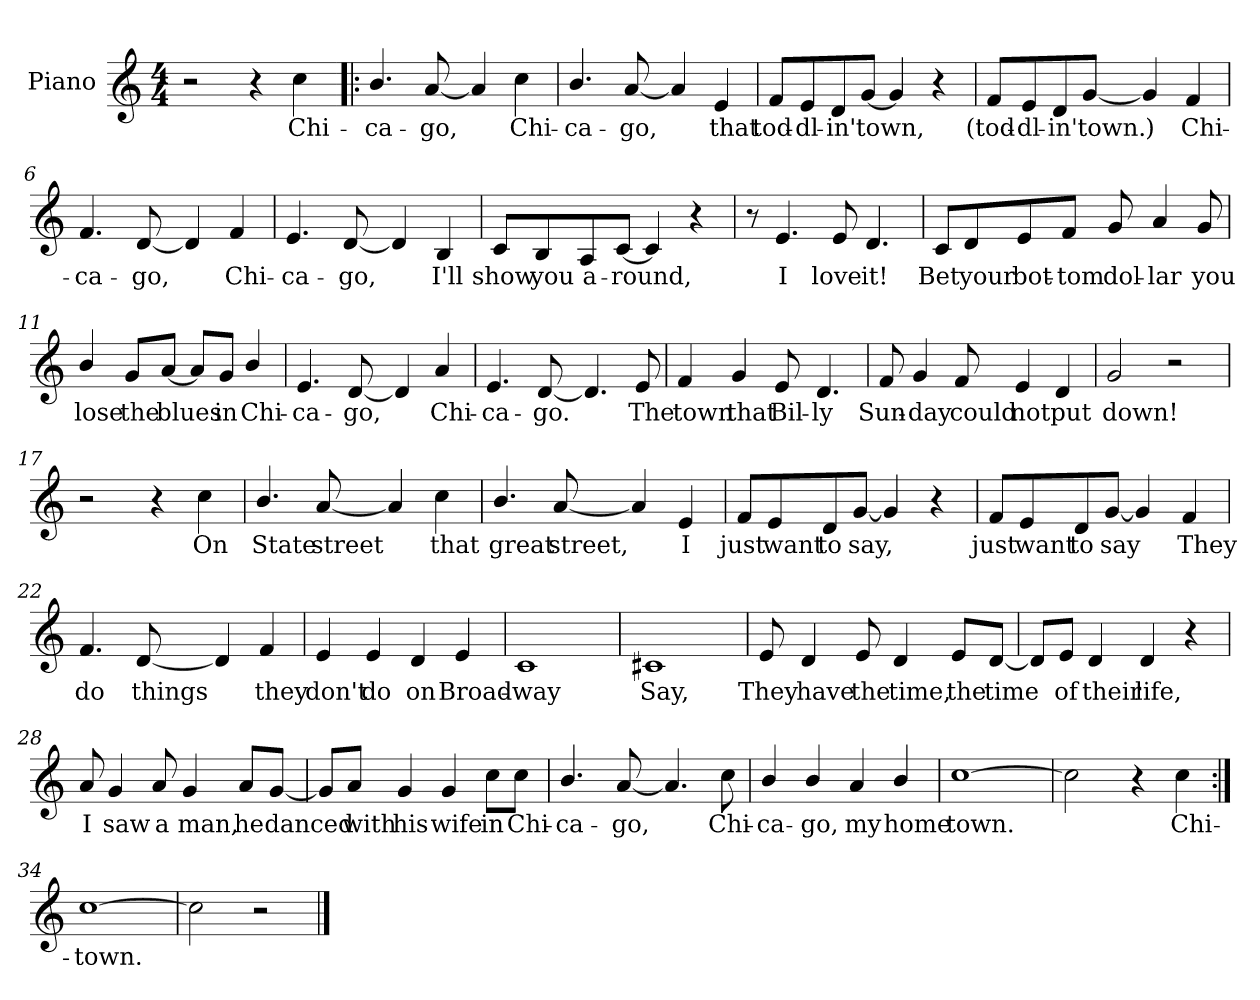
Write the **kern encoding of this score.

**kern	**text
*part1	*part1
*staff1	*staff1
*I"Piano	*
*I'Pno.	*
*clefG2	*
*k[]	*
*C:	*
*M4/4	*
=1	=1
2r	.
4r	.
4cc\	Chi-
=2!|:	=2!|:
4.b/	-ca-
[8a/	-go,
4a/]	.
4cc\	Chi-
=3	=3
4.b/	-ca-
[8a/	-go,
4a/]	.
4e/	that
=4	=4
8f/L	tod-
8e/	-dl-
8d/	-in'
[8g/J	town,
4g/]	.
4r	.
!!LO:LB:g=z
=5	=5
8f/L	(tod-
8e/	-dl-
8d/	-in'
[8g/J	town.
4g/]	)
4f/	Chi-
=6	=6
4.f/	-ca-
[8d/	-go,
4d/]	.
4f/	Chi-
=7	=7
4.e/	-ca-
[8d/	-go,
4d/]	.
4B/	I'll
=8	=8
8c/L	show
8B/	you
8A/	a-
[8c/J	-round,
4c/]	.
4r	.
!!LO:LB:g=z
=9	=9
8r	.
4.e/	I
8e/	love
4.d/	it!
=10	=10
8c/L	Bet
8d/	your
8e/	bot-
8f/J	-tom
8g/	dol-
4a/	-lar
8g/	you
=11	=11
4b/	lose
8g/L	the
[8a/J	blues
8a/L]	.
8g/J	in
4b/	Chi-
=12	=12
4.e/	-ca-
[8d/	-go,
4d/]	.
4a/	Chi-
!!LO:LB:g=z
=13	=13
4.e/	-ca-
[8d/	-go.
4.d/]	.
8e/	The
=14	=14
4f/	town
4g/	that
8e/	Bil-
4.d/	-ly
=15	=15
8f/	Sun-
4g/	-day
8f/	could
4e/	not
4d/	put
=16	=16
2g/	down!
2r	.
=17	=17
2r	.
4r	.
4cc\	On
!!LO:LB:g=z
=18	=18
4.b/	State
[8a/	street
4a/]	.
4cc\	that
=19	=19
4.b/	great
[8a/	street,
4a/]	.
4e/	I
=20	=20
8f/L	just
8e/	want
8d/	to
[8g/J	say,
4g/]	.
4r	.
=21	=21
8f/L	just
8e/	want
8d/	to
[8g/J	say
4g/]	.
4f/	They
!!LO:LB:g=z
=22	=22
4.f/	do
[8d/	things
4d/]	.
4f/	they
=23	=23
4e/	don't
4e/	do
4d/	on
4e/	Broad-
=24	=24
1c	-way
=25	=25
1c#X	Say,
=26	=26
8e/	They
4d/	have
8e/	the
4d/	time,
8e/L	the
[8d/J	time
!!LO:LB:g=z
=27	=27
8d/L]	.
8e/J	of
4d/	their
4d/	life,
4r	.
=28	=28
8a/	I
4g/	saw
8a/	a
4g/	man,
8a/L	he
[8g/J	danced
=29	=29
8g/L]	.
8a/J	with
4g/	his
4g/	wife
8cc\L	in
8cc\J	Chi-
=30	=30
4.b/	-ca-
[8a/	-go,
4.a/]	.
8cc\	Chi-
!!LO:LB:g=z
=31	=31
4b/	-ca-
4b/	-go,
4a/	my
4b/	home
=32	=32
[1cc	town.
=33	=33
2cc\]	.
4r	.
4cc\	Chi-
=34:|!	=34:|!
[1cc	-town.
=35	=35
2cc\]	.
2r	.
==	==
*-	*-
